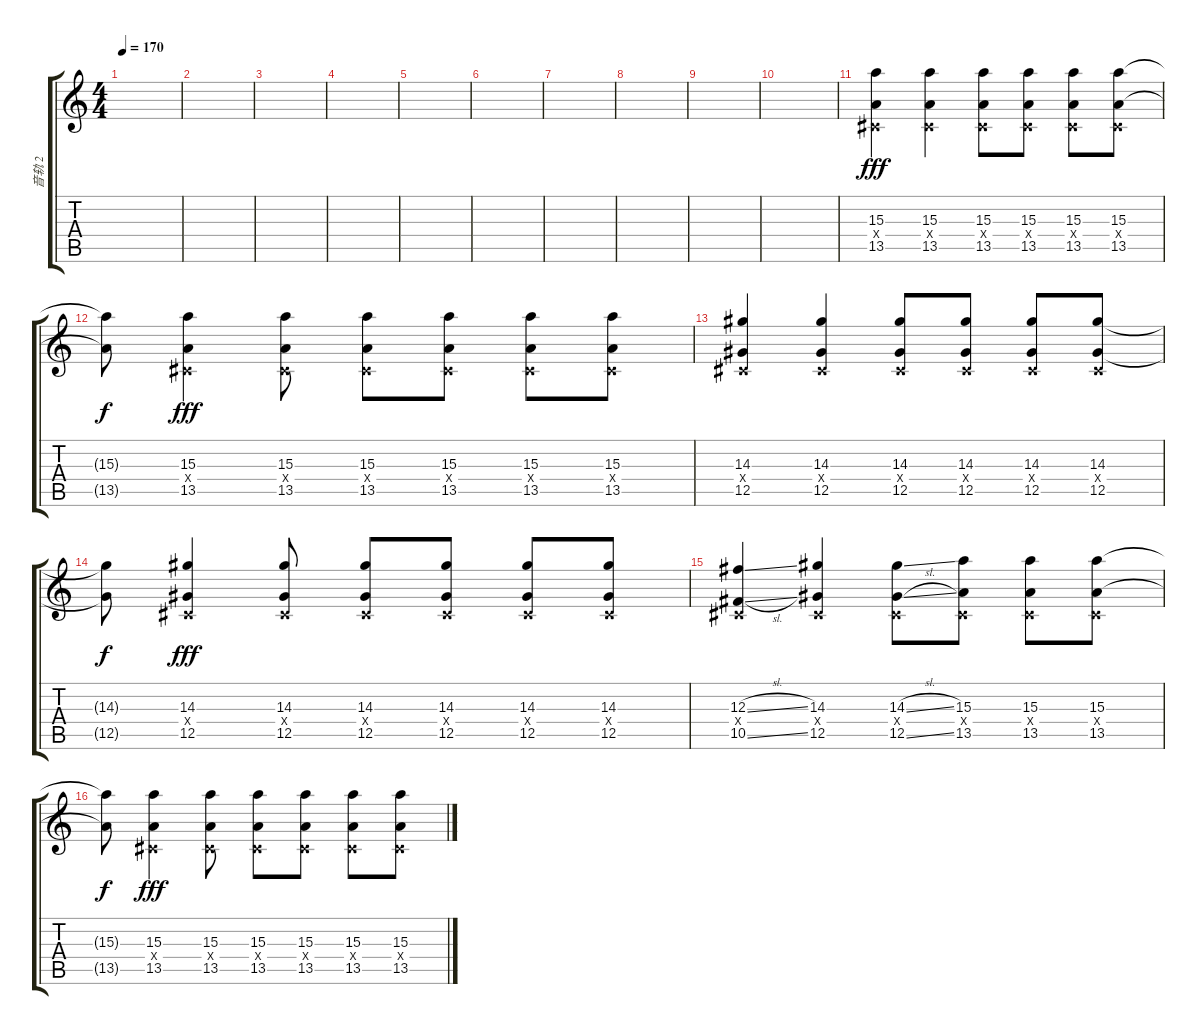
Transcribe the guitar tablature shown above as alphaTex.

\track ("音轨 2" "音轨 2") {instrument distortionguitar}
\staff {score tabs}
\tuning (Eb4 Bb3 Gb3 Db3 Ab2 Eb2) {hide}
\ts (4 4)
\tempo 170
\clef g2
\ks c
|
|
|
|
|
|
|
|
|
|
(15.3 0.4{x} 13.5).4{dy fff} (15.3 0.4{x} 13.5).4 (15.3 0.4{x} 13.5).8 (15.3 0.4{x} 13.5).8 (15.3 0.4{x} 13.5).8 (15.3 0.4{x} 13.5).8 |
(15.3{t} 13.5{t}).8{dy f} (15.3 0.4{x} 13.5).4{dy fff} (15.3 0.4{x} 13.5).8 (15.3 0.4{x} 13.5).8 (15.3 0.4{x} 13.5).8 (15.3 0.4{x} 13.5).8 (15.3 0.4{x} 13.5).8 |
(14.3 0.4{x} 12.5).4 (14.3 0.4{x} 12.5).4 (14.3 0.4{x} 12.5).8 (14.3 0.4{x} 12.5).8 (14.3 0.4{x} 12.5).8 (14.3 0.4{x} 12.5).8 |
(14.3{t} 12.5{t}).8{dy f} (14.3 0.4{x} 12.5).4{dy fff} (14.3 0.4{x} 12.5).8 (14.3 0.4{x} 12.5).8 (14.3 0.4{x} 12.5).8 (14.3 0.4{x} 12.5).8 (14.3 0.4{x} 12.5).8 |
(12.3{sl} 0.4{x} 10.5{sl}).4 (14.3 0.4{x} 12.5).4 (14.3{sl} 0.4{x} 12.5{sl}).8 (15.3 0.4{x} 13.5).8 (15.3 0.4{x} 13.5).8 (15.3 0.4{x} 13.5).8 |
(15.3{t} 13.5{t}).8{dy f} (15.3 0.4{x} 13.5).4{dy fff} (15.3 0.4{x} 13.5).8 (15.3 0.4{x} 13.5).8 (15.3 0.4{x} 13.5).8 (15.3 0.4{x} 13.5).8 (15.3 0.4{x} 13.5).8
